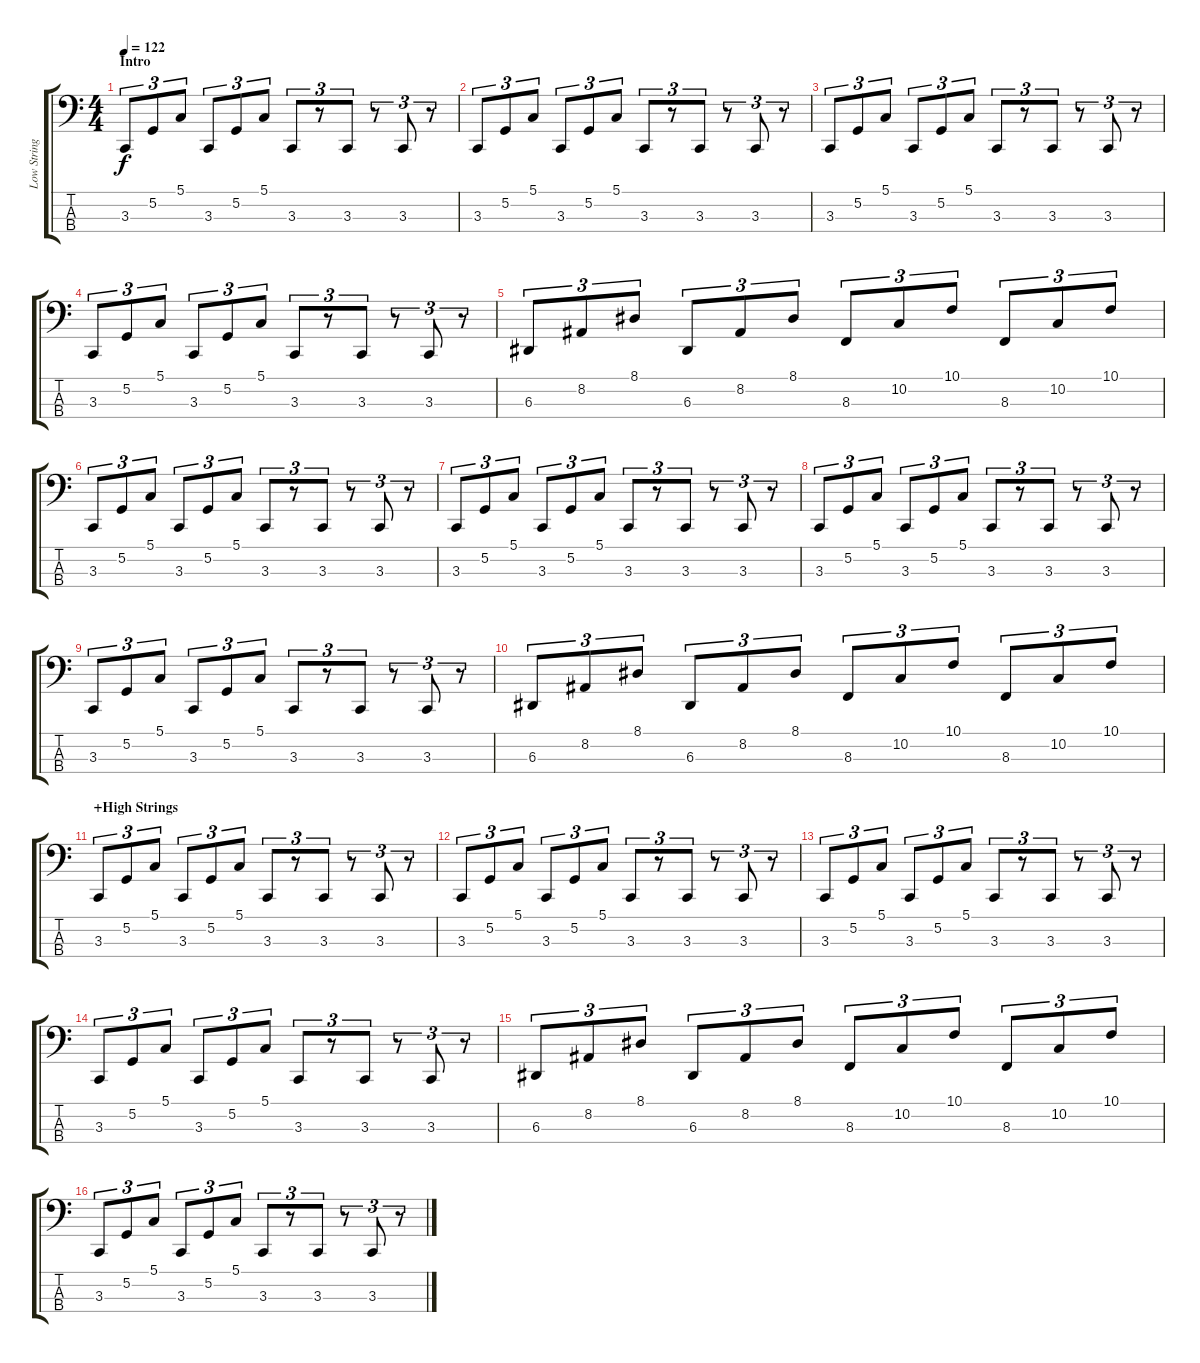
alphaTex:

\track ("Low Strings (Bass Voice)" "Low String") {instrument synthstrings2}
\staff {score tabs}
\tuning (G2 D2 A1 E1) {hide}
\ts (4 4)
\section ("" "Intro")
\tempo 122
\clef f4
\ks c
3.3.8{tu (3 2) dy f instrument synthstrings2} 5.2.8{tu (3 2)} 5.1.8{tu (3 2)} 3.3.8{tu (3 2)} 5.2.8{tu (3 2)} 5.1.8{tu (3 2)} 3.3.8{tu (3 2)} r.8{tu (3 2)} 3.3.8{tu (3 2)} r.8{tu (3 2)} 3.3.8{tu (3 2)} r.8{tu (3 2)} |
3.3.8{tu (3 2)} 5.2.8{tu (3 2)} 5.1.8{tu (3 2)} 3.3.8{tu (3 2)} 5.2.8{tu (3 2)} 5.1.8{tu (3 2)} 3.3.8{tu (3 2)} r.8{tu (3 2)} 3.3.8{tu (3 2)} r.8{tu (3 2)} 3.3.8{tu (3 2)} r.8{tu (3 2)} |
3.3.8{tu (3 2)} 5.2.8{tu (3 2)} 5.1.8{tu (3 2)} 3.3.8{tu (3 2)} 5.2.8{tu (3 2)} 5.1.8{tu (3 2)} 3.3.8{tu (3 2)} r.8{tu (3 2)} 3.3.8{tu (3 2)} r.8{tu (3 2)} 3.3.8{tu (3 2)} r.8{tu (3 2)} |
3.3.8{tu (3 2)} 5.2.8{tu (3 2)} 5.1.8{tu (3 2)} 3.3.8{tu (3 2)} 5.2.8{tu (3 2)} 5.1.8{tu (3 2)} 3.3.8{tu (3 2)} r.8{tu (3 2)} 3.3.8{tu (3 2)} r.8{tu (3 2)} 3.3.8{tu (3 2)} r.8{tu (3 2)} |
6.3.8{tu (3 2)} 8.2.8{tu (3 2)} 8.1.8{tu (3 2)} 6.3.8{tu (3 2)} 8.2.8{tu (3 2)} 8.1.8{tu (3 2)} 8.3.8{tu (3 2)} 10.2.8{tu (3 2)} 10.1.8{tu (3 2)} 8.3.8{tu (3 2)} 10.2.8{tu (3 2)} 10.1.8{tu (3 2)} |
3.3.8{tu (3 2)} 5.2.8{tu (3 2)} 5.1.8{tu (3 2)} 3.3.8{tu (3 2)} 5.2.8{tu (3 2)} 5.1.8{tu (3 2)} 3.3.8{tu (3 2)} r.8{tu (3 2)} 3.3.8{tu (3 2)} r.8{tu (3 2)} 3.3.8{tu (3 2)} r.8{tu (3 2)} |
3.3.8{tu (3 2)} 5.2.8{tu (3 2)} 5.1.8{tu (3 2)} 3.3.8{tu (3 2)} 5.2.8{tu (3 2)} 5.1.8{tu (3 2)} 3.3.8{tu (3 2)} r.8{tu (3 2)} 3.3.8{tu (3 2)} r.8{tu (3 2)} 3.3.8{tu (3 2)} r.8{tu (3 2)} |
3.3.8{tu (3 2)} 5.2.8{tu (3 2)} 5.1.8{tu (3 2)} 3.3.8{tu (3 2)} 5.2.8{tu (3 2)} 5.1.8{tu (3 2)} 3.3.8{tu (3 2)} r.8{tu (3 2)} 3.3.8{tu (3 2)} r.8{tu (3 2)} 3.3.8{tu (3 2)} r.8{tu (3 2)} |
3.3.8{tu (3 2)} 5.2.8{tu (3 2)} 5.1.8{tu (3 2)} 3.3.8{tu (3 2)} 5.2.8{tu (3 2)} 5.1.8{tu (3 2)} 3.3.8{tu (3 2)} r.8{tu (3 2)} 3.3.8{tu (3 2)} r.8{tu (3 2)} 3.3.8{tu (3 2)} r.8{tu (3 2)} |
6.3.8{tu (3 2)} 8.2.8{tu (3 2)} 8.1.8{tu (3 2)} 6.3.8{tu (3 2)} 8.2.8{tu (3 2)} 8.1.8{tu (3 2)} 8.3.8{tu (3 2)} 10.2.8{tu (3 2)} 10.1.8{tu (3 2)} 8.3.8{tu (3 2)} 10.2.8{tu (3 2)} 10.1.8{tu (3 2)} |
\section ("" "+High Strings")
3.3.8{tu (3 2)} 5.2.8{tu (3 2)} 5.1.8{tu (3 2)} 3.3.8{tu (3 2)} 5.2.8{tu (3 2)} 5.1.8{tu (3 2)} 3.3.8{tu (3 2)} r.8{tu (3 2)} 3.3.8{tu (3 2)} r.8{tu (3 2)} 3.3.8{tu (3 2)} r.8{tu (3 2)} |
3.3.8{tu (3 2)} 5.2.8{tu (3 2)} 5.1.8{tu (3 2)} 3.3.8{tu (3 2)} 5.2.8{tu (3 2)} 5.1.8{tu (3 2)} 3.3.8{tu (3 2)} r.8{tu (3 2)} 3.3.8{tu (3 2)} r.8{tu (3 2)} 3.3.8{tu (3 2)} r.8{tu (3 2)} |
3.3.8{tu (3 2)} 5.2.8{tu (3 2)} 5.1.8{tu (3 2)} 3.3.8{tu (3 2)} 5.2.8{tu (3 2)} 5.1.8{tu (3 2)} 3.3.8{tu (3 2)} r.8{tu (3 2)} 3.3.8{tu (3 2)} r.8{tu (3 2)} 3.3.8{tu (3 2)} r.8{tu (3 2)} |
3.3.8{tu (3 2)} 5.2.8{tu (3 2)} 5.1.8{tu (3 2)} 3.3.8{tu (3 2)} 5.2.8{tu (3 2)} 5.1.8{tu (3 2)} 3.3.8{tu (3 2)} r.8{tu (3 2)} 3.3.8{tu (3 2)} r.8{tu (3 2)} 3.3.8{tu (3 2)} r.8{tu (3 2)} |
6.3.8{tu (3 2)} 8.2.8{tu (3 2)} 8.1.8{tu (3 2)} 6.3.8{tu (3 2)} 8.2.8{tu (3 2)} 8.1.8{tu (3 2)} 8.3.8{tu (3 2)} 10.2.8{tu (3 2)} 10.1.8{tu (3 2)} 8.3.8{tu (3 2)} 10.2.8{tu (3 2)} 10.1.8{tu (3 2)} |
3.3.8{tu (3 2)} 5.2.8{tu (3 2)} 5.1.8{tu (3 2)} 3.3.8{tu (3 2)} 5.2.8{tu (3 2)} 5.1.8{tu (3 2)} 3.3.8{tu (3 2)} r.8{tu (3 2)} 3.3.8{tu (3 2)} r.8{tu (3 2)} 3.3.8{tu (3 2)} r.8{tu (3 2)}
